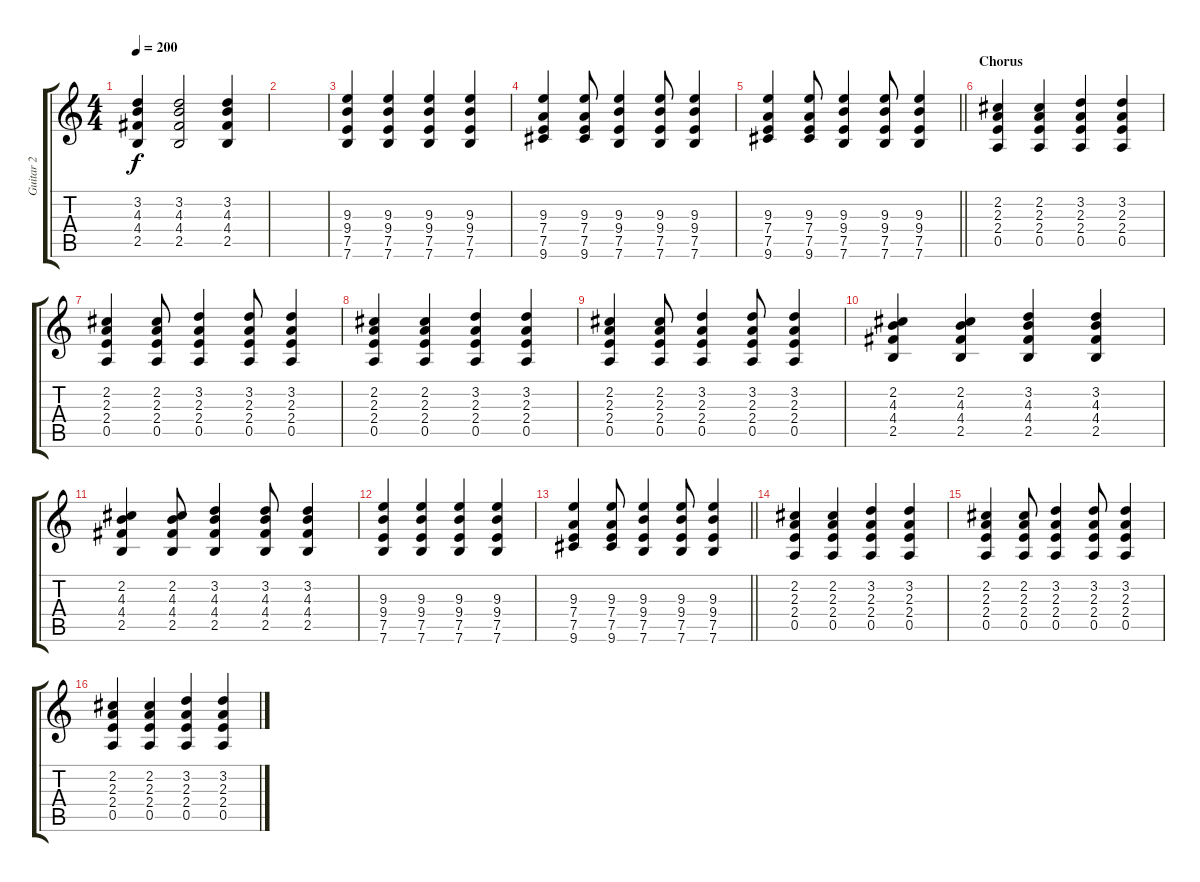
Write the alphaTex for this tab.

\track ("Guitar 2" "Guitar 2") {instrument overdrivenguitar}
\staff {score tabs}
\tuning (E4 B3 G3 D3 A2 E2) {hide}
\ts (4 4)
\tempo 200
\clef g2
\ks c
(3.2 4.3 4.4 2.5).4{dy f} (3.2 4.3 4.4 2.5).2 (3.2 4.3 4.4 2.5).4 |
|
(9.3 9.4 7.5 7.6).4 (9.3 9.4 7.5 7.6).4 (9.3 9.4 7.5 7.6).4 (9.3 9.4 7.5 7.6).4 |
(9.3 7.4 7.5 9.6).4 (9.3 7.4 7.5 9.6).8 (9.3 9.4 7.5 7.6).4 (9.3 9.4 7.5 7.6).8 (9.3 9.4 7.5 7.6).4 |
\barLineRight lightlight
(9.3 7.4 7.5 9.6).4 (9.3 7.4 7.5 9.6).8 (9.3 9.4 7.5 7.6).4 (9.3 9.4 7.5 7.6).8 (9.3 9.4 7.5 7.6).4 |
\section ("" "Chorus")
(2.2 2.3 2.4 0.5).4 (2.2 2.3 2.4 0.5).4 (3.2 2.3 2.4 0.5).4 (3.2 2.3 2.4 0.5).4 |
(2.2 2.3 2.4 0.5).4 (2.2 2.3 2.4 0.5).8 (3.2 2.3 2.4 0.5).4 (3.2 2.3 2.4 0.5).8 (3.2 2.3 2.4 0.5).4 |
(2.2 2.3 2.4 0.5).4 (2.2 2.3 2.4 0.5).4 (3.2 2.3 2.4 0.5).4 (3.2 2.3 2.4 0.5).4 |
(2.2 2.3 2.4 0.5).4 (2.2 2.3 2.4 0.5).8 (3.2 2.3 2.4 0.5).4 (3.2 2.3 2.4 0.5).8 (3.2 2.3 2.4 0.5).4 |
(2.2 4.3 4.4 2.5).4 (2.2 4.3 4.4 2.5).4 (3.2 4.3 4.4 2.5).4 (3.2 4.3 4.4 2.5).4 |
(2.2 4.3 4.4 2.5).4 (2.2 4.3 4.4 2.5).8 (3.2 4.3 4.4 2.5).4 (3.2 4.3 4.4 2.5).8 (3.2 4.3 4.4 2.5).4 |
(9.3 9.4 7.5 7.6).4 (9.3 9.4 7.5 7.6).4 (9.3 9.4 7.5 7.6).4 (9.3 9.4 7.5 7.6).4 |
\barLineRight lightlight
(9.3 7.4 7.5 9.6).4 (9.3 7.4 7.5 9.6).8 (9.3 9.4 7.5 7.6).4 (9.3 9.4 7.5 7.6).8 (9.3 9.4 7.5 7.6).4 |
(2.2 2.3 2.4 0.5).4 (2.2 2.3 2.4 0.5).4 (3.2 2.3 2.4 0.5).4 (3.2 2.3 2.4 0.5).4 |
(2.2 2.3 2.4 0.5).4 (2.2 2.3 2.4 0.5).8 (3.2 2.3 2.4 0.5).4 (3.2 2.3 2.4 0.5).8 (3.2 2.3 2.4 0.5).4 |
(2.2 2.3 2.4 0.5).4 (2.2 2.3 2.4 0.5).4 (3.2 2.3 2.4 0.5).4 (3.2 2.3 2.4 0.5).4
